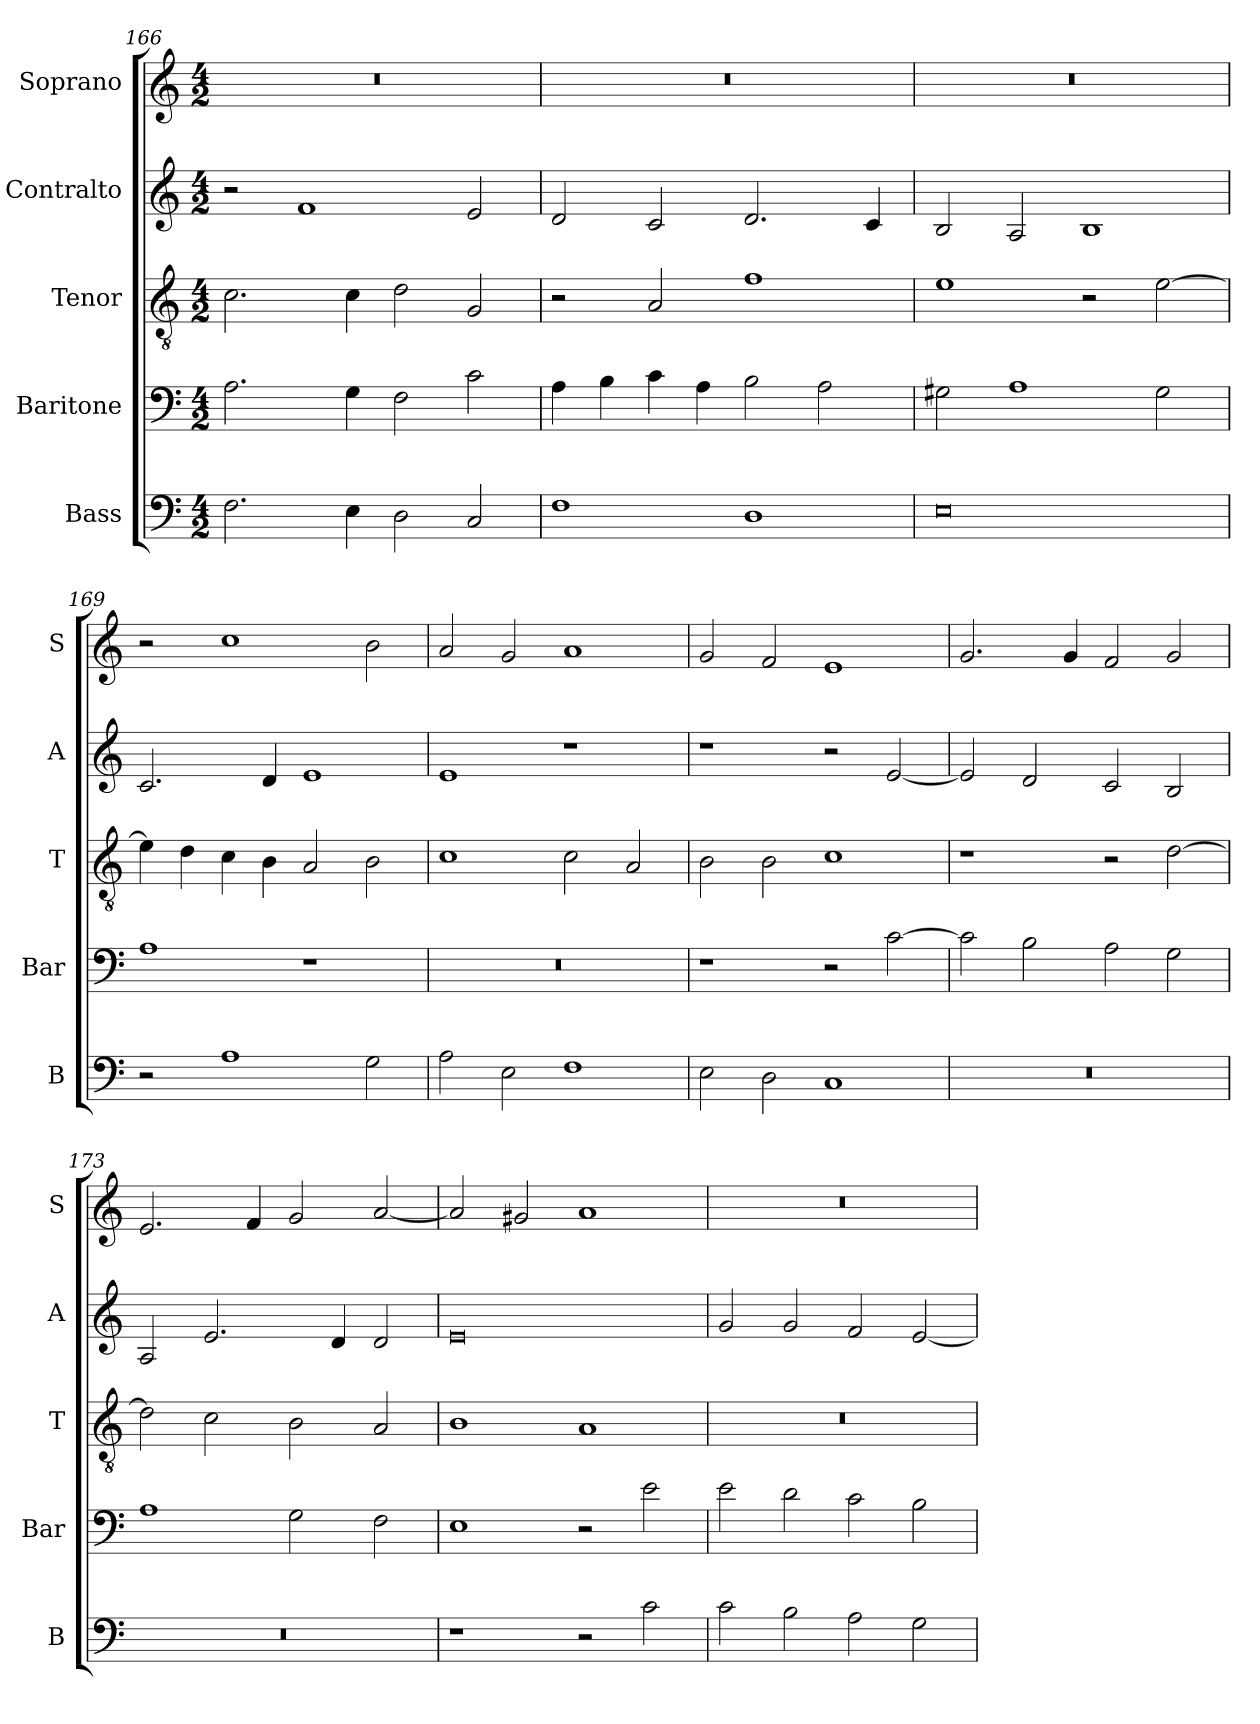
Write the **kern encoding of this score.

**kern	**kern	**kern	**kern	**kern
*part5	*part4	*part3	*part2	*part1
*staff5	*staff4	*staff3	*staff2	*staff1
*I"Bass	*I"Baritone	*I"Tenor	*I"Contralto	*I"Soprano
*I'B	*I'Bar	*I'T	*I'A	*I'S
*clefF4	*clefF4	*clefGv2	*clefG2	*clefG2
*k[]	*k[]	*k[]	*k[]	*k[]
*A:aeo	*A:aeo	*A:aeo	*A:aeo	*A:aeo
*M4/2	*M4/2	*M4/2	*M4/2	*M4/2
=166	=166	=166	=166	=166
2.F	2.A	2.c	2r	0r
.	.	.	1f	.
4E	4G	4c	.	.
2D	2F	2d	.	.
2C	2c	2G	2e	.
=167	=167	=167	=167	=167
1F	4A	2r	2d	0r
.	4B	.	.	.
.	4c	2A	2c	.
.	4A	.	.	.
1D	2B	1f	2.d	.
.	2A	.	.	.
.	.	.	4c	.
=168	=168	=168	=168	=168
0E	2G#X	1e	2B	0r
.	1A	.	2A	.
.	.	2r	1B	.
.	2G#	[2e	.	.
=169	=169	=169	=169	=169
2r	1A	4e]	2.c	2r
.	.	4d	.	.
1A	.	4c	.	1cc
.	.	4B	4d	.
.	1r	2A	1e	.
2G	.	2B	.	2b
=170	=170	=170	=170	=170
2A	0r	1c	1e	2a
2E	.	.	.	2g
1F	.	2c	1r	1a
.	.	2A	.	.
=171	=171	=171	=171	=171
2E	1r	2B	1r	2g
2D	.	2B	.	2f
1C	2r	1c	2r	1e
.	[2c	.	[2e	.
=172	=172	=172	=172	=172
0r	2c]	1r	2e]	2.g
.	2B	.	2d	.
.	.	.	.	4g
.	2A	2r	2c	2f
.	2G	[2d	2B	2g
=173	=173	=173	=173	=173
0r	1A	2d]	2A	2.e
.	.	2c	2.e	.
.	.	.	.	4f
.	2G	2B	.	2g
.	.	.	4d	.
.	2F	2A	2d	[2a
=174	=174	=174	=174	=174
1r	1E	1B	0e	2a]
.	.	.	.	2g#X
2r	2r	1A	.	1a
2c	2e	.	.	.
=175	=175	=175	=175	=175
2c	2e	0r	2g	0r
2B	2d	.	2g	.
2A	2c	.	2f	.
2G	2B	.	[2e	.
=	=	=	=	=
*-	*-	*-	*-	*-
